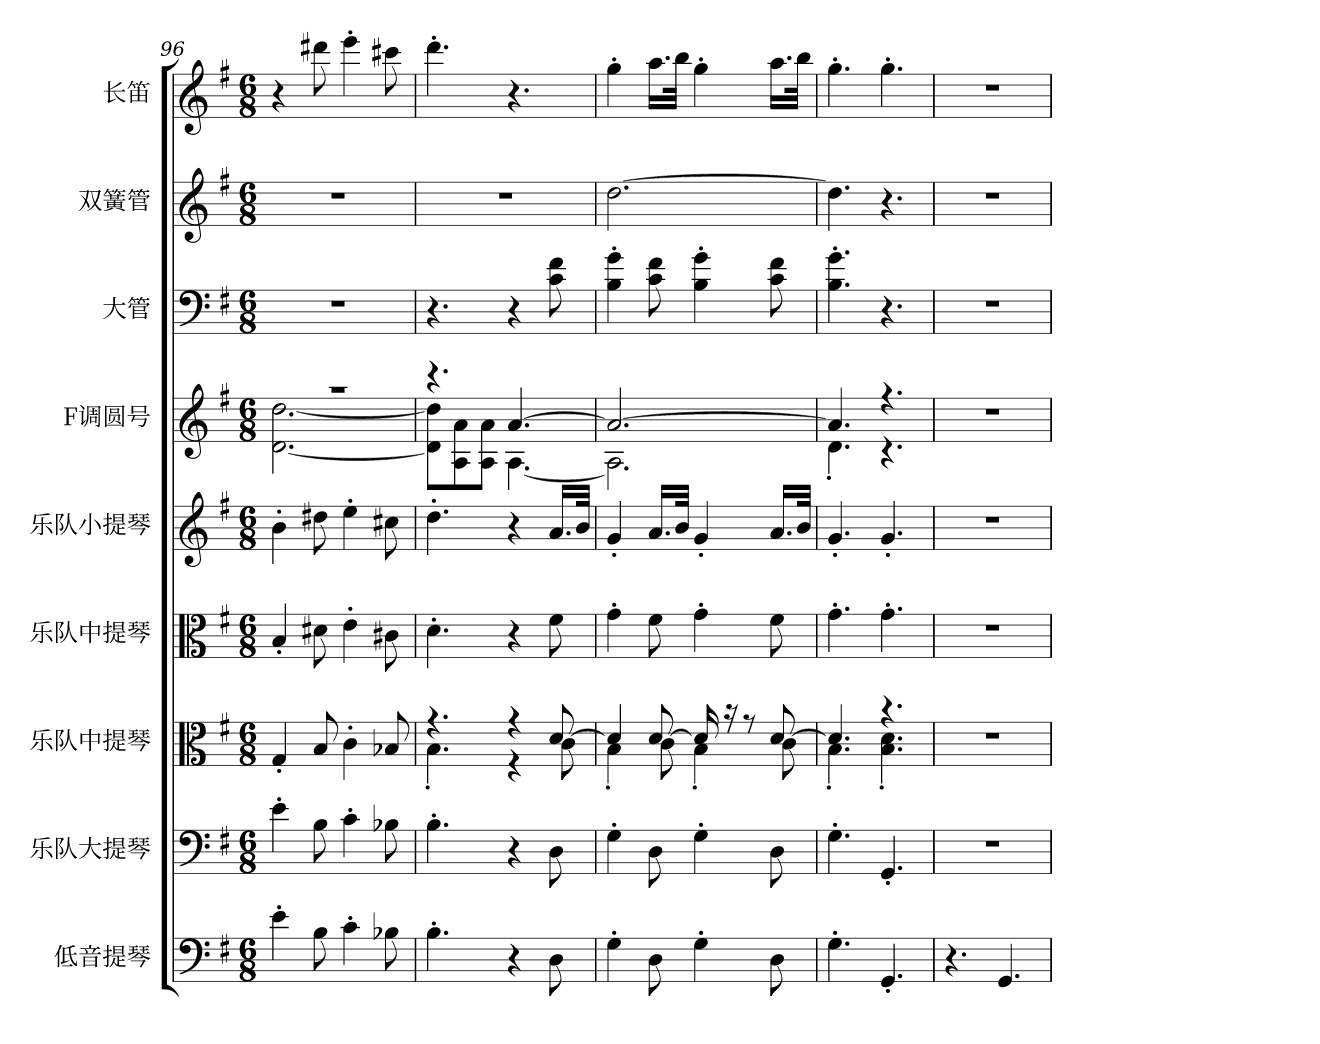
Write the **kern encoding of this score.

**kern	**kern	**kern	**kern	**kern	**kern	**kern	**kern	**kern
*part9	*part8	*part7	*part6	*part5	*part4	*part3	*part2	*part1
*staff9	*staff8	*staff7	*staff6	*staff5	*staff4	*staff3	*staff2	*staff1
*I"低音提琴	*I"乐队大提琴	*I"乐队中提琴	*I"乐队中提琴	*I"乐队小提琴	*I"F调圆号	*I"大管	*I"双簧管	*I"长笛
*clefF4	*clefF4	*clefC3	*clefC3	*clefG2	*clefG2	*clefF4	*clefG2	*clefG2
*ITrd7c12	*	*	*	*	*ITrd4c7	*	*	*
*k[f#]	*k[f#]	*k[f#]	*k[f#]	*k[f#]	*k[]	*k[f#]	*k[f#]	*k[f#]
*M6/8	*M6/8	*M6/8	*M6/8	*M6/8	*M6/8	*M6/8	*M6/8	*M6/8
=96	=96	=96	=96	=96	=96	=96	=96	=96
*	*	*	*	*	*^	*	*	*
4E'\	4e'\	4G'/	4B'/	4b'\	2.r	[2.G\ [2.g\	2.r	2.r	4r
8BB\	8B\	8B/	8d#X\	8dd#X\	.	.	.	.	8ddd#X\
4C'\	4c'\	4c'\	4e'\	4ee'\	.	.	.	.	4eee'\
8BB-X\	8B-X\	8B-X/	8c#X\	8cc#X\	.	.	.	.	8ccc#X\
=97	=97	=97	=97	=97	=97	=97	=97	=97	=97
*	*	*	*	*	*	*	*	*	*MM50
*	*	*^	*	*	*	*	*	*	*
4.BB'\	4.B'\	4.r	4.B'\	4.d'\	4.dd'\	4.r	8G\] 8g\]L	4.r	2.r	4.ddd'\
.	.	.	.	.	.	.	8D\ 8d\	.	.	.
.	.	.	.	.	.	.	8D\ 8d\J	.	.	.
4r	4r	4r	4r	4r	4r	[4.d/	[4.D\	4r	.	4.r
8DD\	8D\	[8d/	8c\	8f#\	16.a/LL	.	.	8c\ 8f#\	.	.
.	.	.	.	.	32b/JJk	.	.	.	.	.
=98	=98	=98	=98	=98	=98	=98	=98	=98	=98	=98
4GG'\	4G'\	4d/]	4B'\	4g'\	4g'/	2.d/_	2.D\]	4B\' 4g\'	[2.dd\	4gg'\
8DD\	8D\	[8d/	8c\	8f#\	16.a/LL	.	.	8c\ 8f#\	.	16.aa\LL
.	.	.	.	.	32b/JJk	.	.	.	.	32bb\JJk
*	*	*	*	*	*	*	*	*	*	*MM47
4GG'\	4G'\	16d/]	4B'\	4g'\	4g'/	.	.	4B\' 4g\'	.	4gg'\
.	.	16r	.	.	.	.	.	.	.	.
.	.	8r	.	.	.	.	.	.	.	.
8DD\	8D\	[8d/	8c\	8f#\	16.a/LL	.	.	8c\ 8f#\	.	16.aa\LL
.	.	.	.	.	32b/JJk	.	.	.	.	32bb\JJk
=99	=99	=99	=99	=99	=99	=99	=99	=99	=99	=99
4.GG'\	4.G'\	4.d/]	4.B'\	4.g'\	4.g'/	4.d/]	4.G'\	4.B\' 4.g\'	4.dd\]	4.gg'\
4.GGG'/	4.GG'/	4.r	4.B\' 4.d\'	4.g'\	4.g'/	4.r	4.r	4.r	4.r	4.gg'\
*	*	*v	*v	*	*	*v	*v	*	*	*
=100	=100	=100	=100	=100	=100	=100	=100	=100
4.r	2.r	2.r	2.r	2.r	2.r	2.r	2.r	2.r
4.GGG/	.	.	.	.	.	.	.	.
=	=	=	=	=	=	=	=	=
*-	*-	*-	*-	*-	*-	*-	*-	*-
